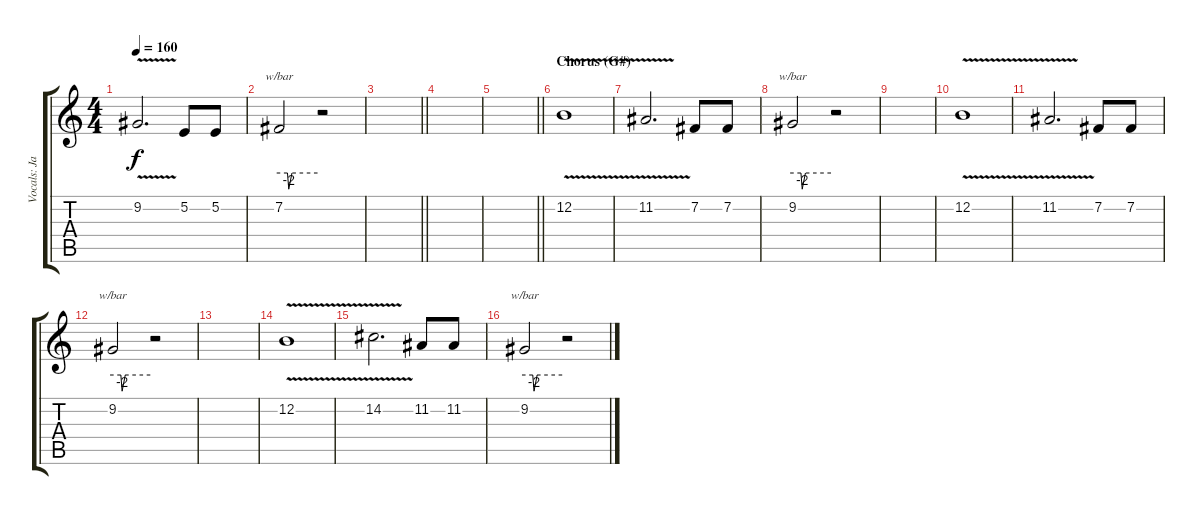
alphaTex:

\track ("Vocals: Jackie Slaughter" "Vocals: Ja") {instrument lead2sawtooth}
\staff {score tabs}
\tuning (E4 B3 G3 D3 A2 E2) {hide}
\ts (4 4)
\tempo 160
\clef g2
\ks c
9.2{v}.2{d dy f} 5.2.8 5.2.8 |
7.2.2{tbe (custom default 0 0 13 0 15 -8 20 0 60 0)} r.2 |
\barLineRight lightlight
|
|
\barLineRight lightlight
|
\section ("" "Chorus (G#)")
12.2{v}.1 |
11.2{v}.2{d} 7.2.8 7.2.8 |
9.2.2{tbe (custom default 0 0 13 0 15 -8 20 0 60 0)} r.2 |
|
12.2{v}.1 |
11.2{v}.2{d} 7.2.8 7.2.8 |
9.2.2{tbe (custom default 0 0 13 0 15 -8 20 0 60 0)} r.2 |
|
12.2{v}.1 |
14.2{v}.2{d} 11.2.8 11.2.8 |
9.2.2{tbe (custom default 0 0 13 0 15 -8 20 0 60 0)} r.2
